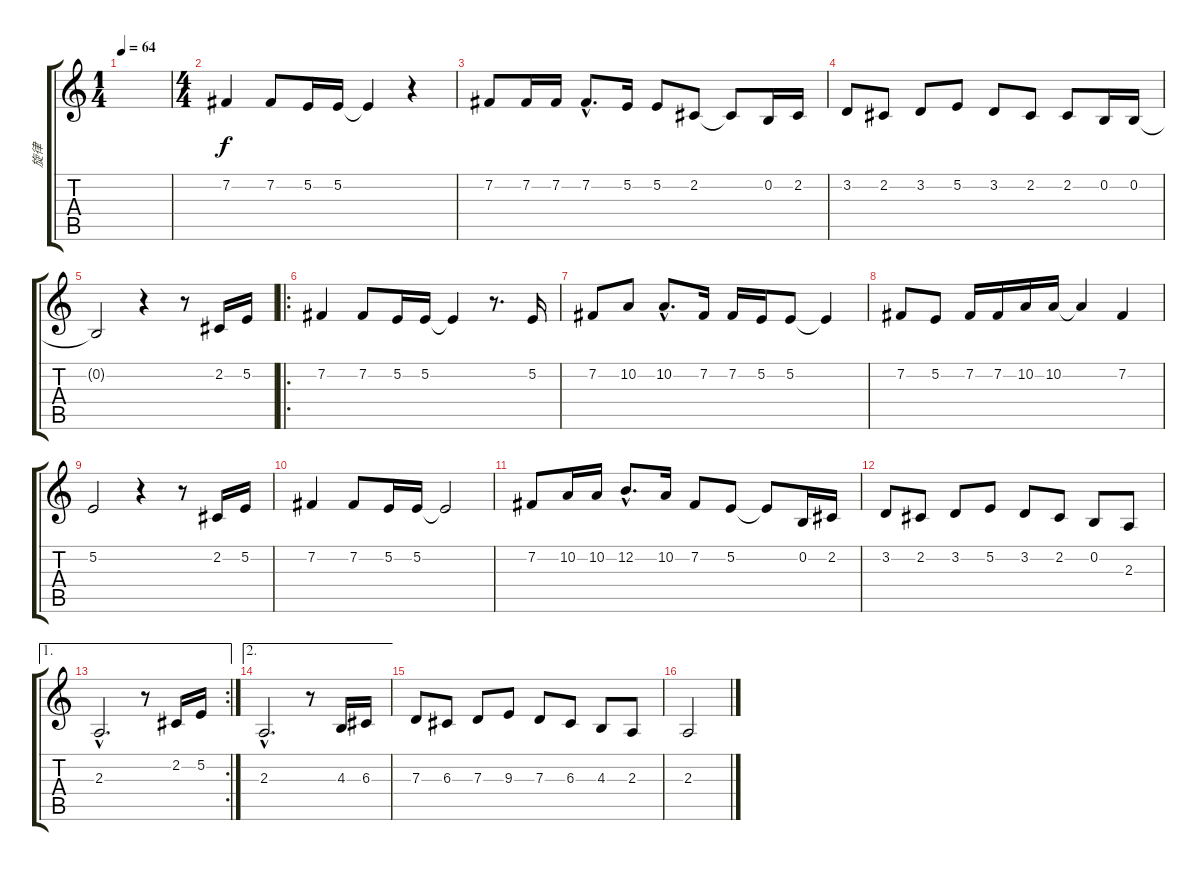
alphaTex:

\track ("旋律" "旋律") {instrument stringensemble1}
\staff {score tabs}
\tuning (E4 B3 G3 D3 A2 E2) {hide}
\ts (1 4)
\tempo 64
\clef g2
\ks c
|
\ts (4 4)
7.2.4 7.2.8 5.2.16 5.2.16 5.2{t}.4 r.4 |
7.2.8 7.2.16 7.2.16 7.2{hac}.8{d} 5.2.16 5.2.8 2.2.8 2.2{t}.8 0.2.16 2.2.16 |
3.2.8 2.2.8 3.2.8 5.2.8 3.2.8 2.2.8 2.2.8 0.2.16 0.2.16 |
0.2{t}.2 r.4 r.8 2.2.16 5.2.16 |
\ro
7.2.4 7.2.8 5.2.16 5.2.16 5.2{t}.4 r.8{d} 5.2.16 |
7.2.8 10.2.8 10.2{hac}.8{d} 7.2.16 7.2.16 5.2.16 5.2.8 5.2{t}.4 |
7.2.8 5.2.8 7.2.16 7.2.16 10.2.16 10.2.16 10.2{t}.4 7.2.4 |
5.2.2 r.4 r.8 2.2.16 5.2.16 |
7.2.4 7.2.8 5.2.16 5.2.16 5.2{t}.2 |
7.2.8 10.2.16 10.2.16 12.2{hac}.8{d} 10.2.16 7.2.8 5.2.8 5.2{t}.8 0.2.16 2.2.16 |
3.2.8 2.2.8 3.2.8 5.2.8 3.2.8 2.2.8 0.2.8 2.3.8 |
\ae 1
\rc 2
2.3{hac}.2{d} r.8 2.2.16 5.2.16 |
\ae 2
2.3{hac}.2{d} r.8 4.3.16 6.3.16 |
7.3.8 6.3.8 7.3.8 9.3.8 7.3.8 6.3.8 4.3.8 2.3.8 |
2.3.2
